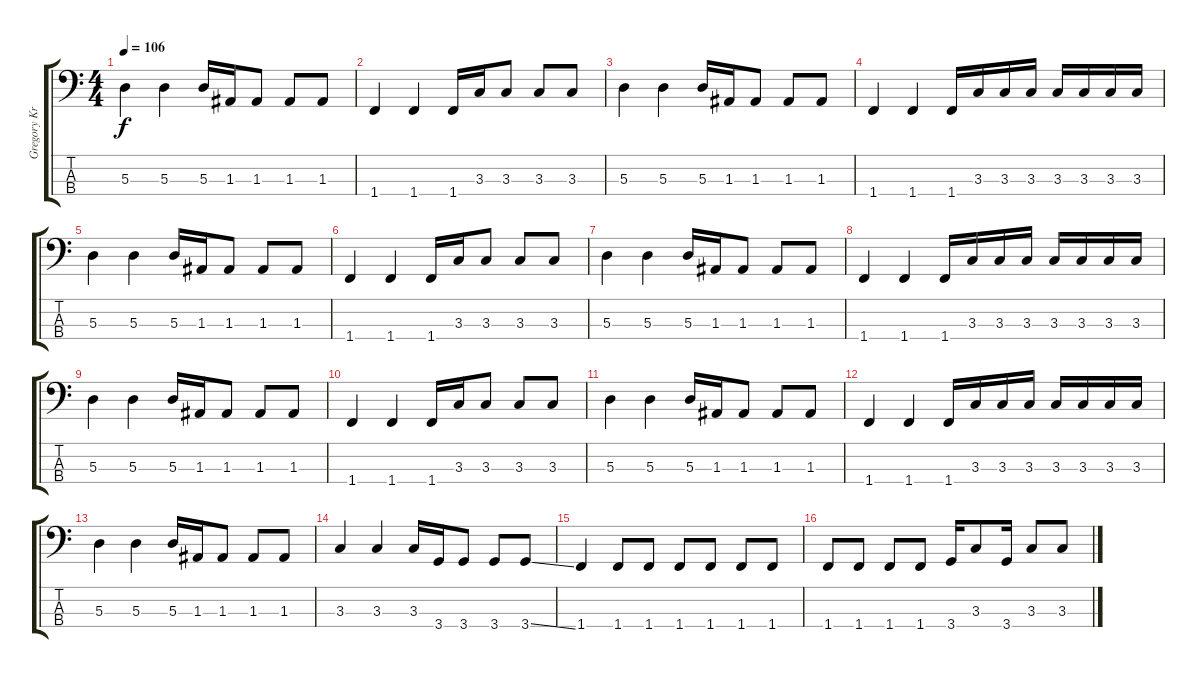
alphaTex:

\track ("Gregory Kriesel - Bass" "Gregory Kr") {instrument electricbassfinger}
\staff {score tabs}
\tuning (G2 D2 A1 E1) {hide}
\ts (4 4)
\tempo 106
\clef f4
\ks c
5.3.4{dy f} 5.3.4 5.3.16 1.3.16 1.3.8 1.3.8 1.3.8 |
1.4.4 1.4.4 1.4.16 3.3.16 3.3.8 3.3.8 3.3.8 |
5.3.4 5.3.4 5.3.16 1.3.16 1.3.8 1.3.8 1.3.8 |
1.4.4 1.4.4 1.4.16 3.3.16 3.3.16 3.3.16 3.3.16 3.3.16 3.3.16 3.3.16 |
5.3.4 5.3.4 5.3.16 1.3.16 1.3.8 1.3.8 1.3.8 |
1.4.4 1.4.4 1.4.16 3.3.16 3.3.8 3.3.8 3.3.8 |
5.3.4 5.3.4 5.3.16 1.3.16 1.3.8 1.3.8 1.3.8 |
1.4.4 1.4.4 1.4.16 3.3.16 3.3.16 3.3.16 3.3.16 3.3.16 3.3.16 3.3.16 |
5.3.4 5.3.4 5.3.16 1.3.16 1.3.8 1.3.8 1.3.8 |
1.4.4 1.4.4 1.4.16 3.3.16 3.3.8 3.3.8 3.3.8 |
5.3.4 5.3.4 5.3.16 1.3.16 1.3.8 1.3.8 1.3.8 |
1.4.4 1.4.4 1.4.16 3.3.16 3.3.16 3.3.16 3.3.16 3.3.16 3.3.16 3.3.16 |
5.3.4 5.3.4 5.3.16 1.3.16 1.3.8 1.3.8 1.3.8 |
3.3.4 3.3.4 3.3.16 3.4.16 3.4.8 3.4.8 3.4{ss}.8 |
1.4.4 1.4.8 1.4.8 1.4.8 1.4.8 1.4.8 1.4.8 |
1.4.8 1.4.8 1.4.8 1.4.8 3.4.16 3.3.8 3.4.16 3.3.8 3.3.8
